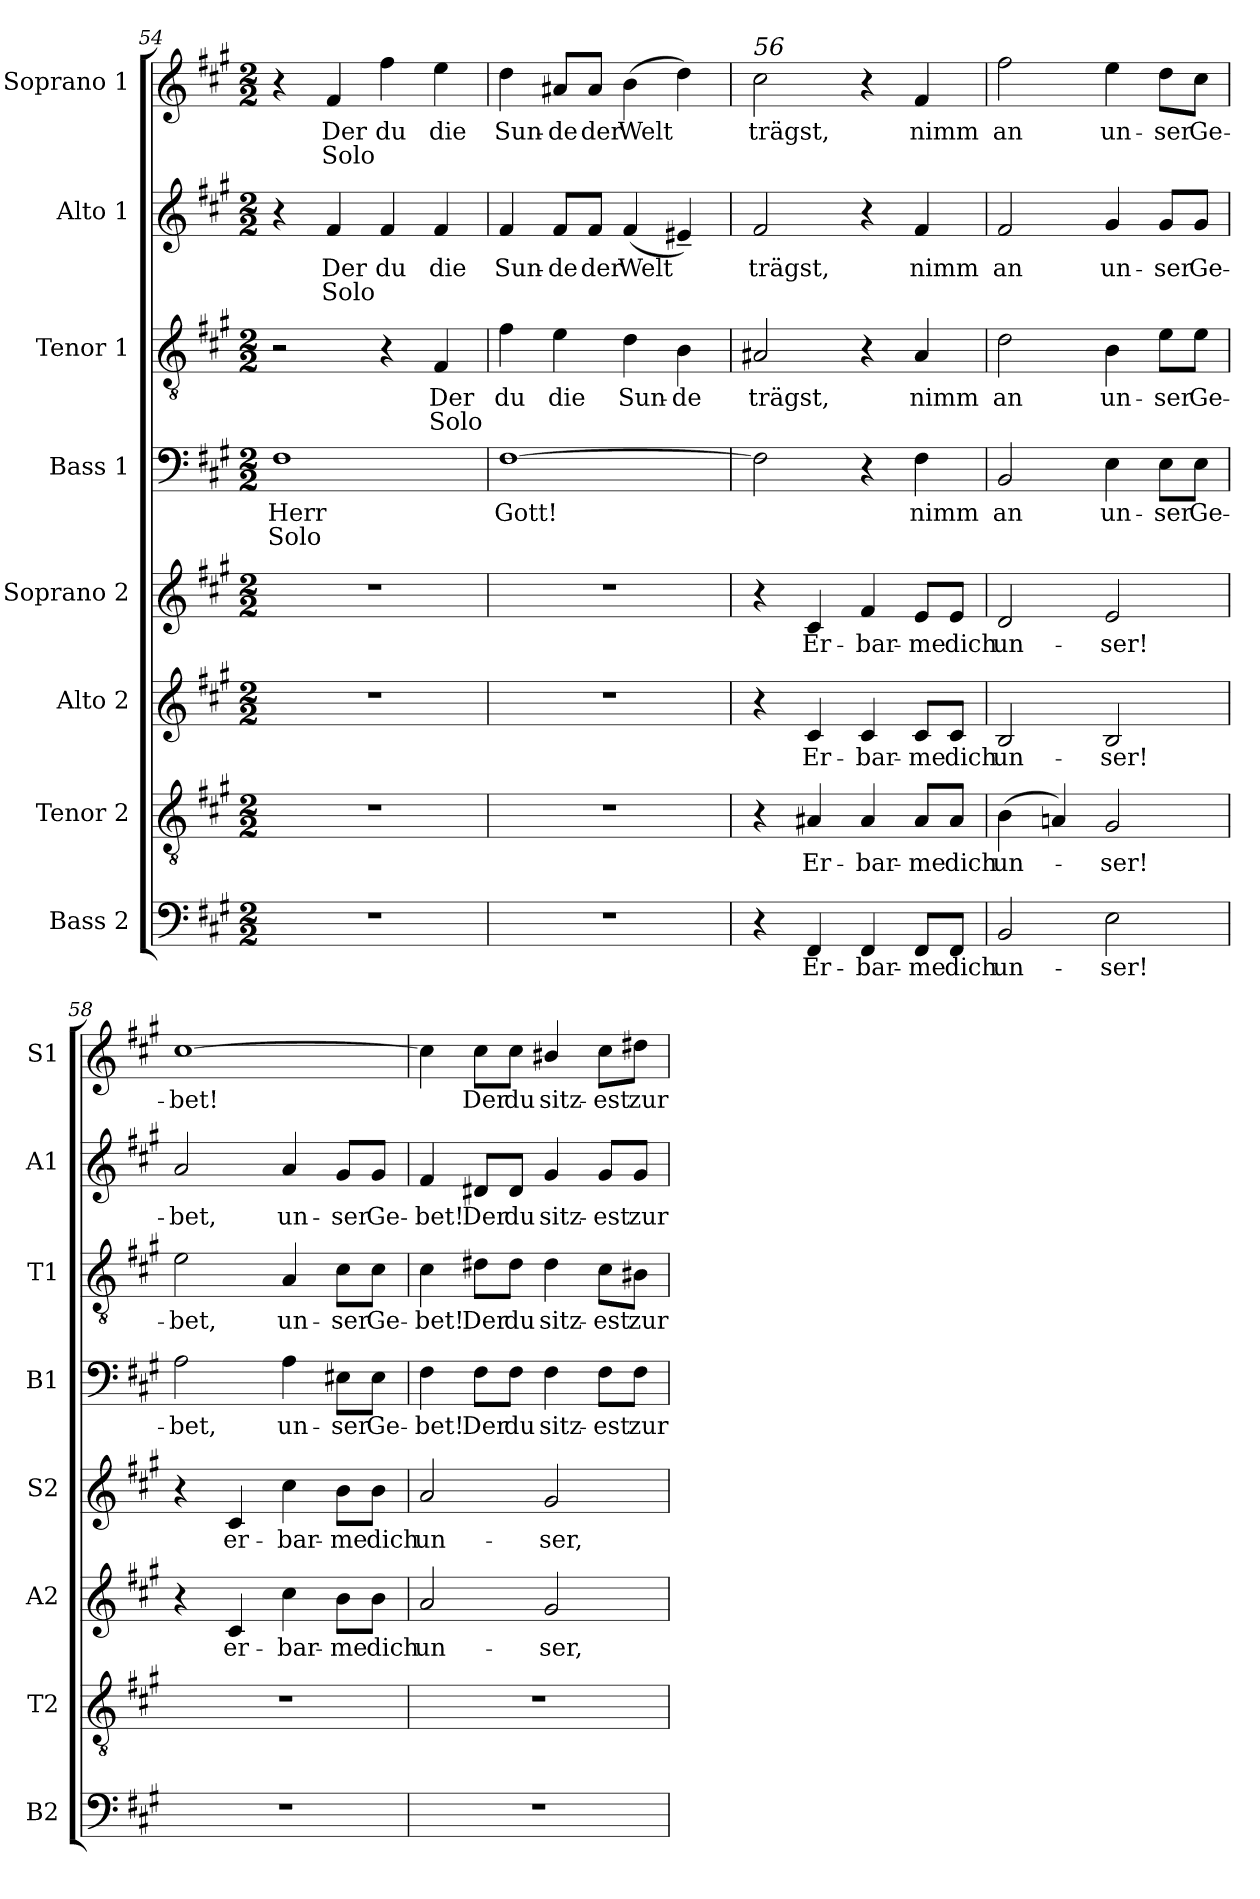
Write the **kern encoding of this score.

**kern	**text	**kern	**text	**kern	**text	**kern	**text	**kern	**text	**text	**kern	**text	**text	**kern	**text	**text	**kern	**text	**text
*part8	*part8	*part7	*part7	*part6	*part6	*part5	*part5	*part4	*part4	*part4	*part3	*part3	*part3	*part2	*part2	*part2	*part1	*part1	*part1
*staff8	*staff8	*staff7	*staff7	*staff6	*staff6	*staff5	*staff5	*staff4	*staff4	*staff4	*staff3	*staff3	*staff3	*staff2	*staff2	*staff2	*staff1	*staff1	*staff1
*I"Bass 2	*	*I"Tenor 2	*	*I"Alto 2	*	*I"Soprano 2	*	*I"Bass 1	*	*	*I"Tenor 1	*	*	*I"Alto 1	*	*	*I"Soprano 1	*	*
*I'B2	*	*I'T2	*	*I'A2	*	*I'S2	*	*I'B1	*	*	*I'T1	*	*	*I'A1	*	*	*I'S1	*	*
*clefF4	*	*clefGv2	*	*clefG2	*	*clefG2	*	*clefF4	*	*	*clefGv2	*	*	*clefG2	*	*	*clefG2	*	*
*k[f#c#g#]	*	*k[f#c#g#]	*	*k[f#c#g#]	*	*k[f#c#g#]	*	*k[f#c#g#]	*	*	*k[f#c#g#]	*	*	*k[f#c#g#]	*	*	*k[f#c#g#]	*	*
*M2/2	*	*M2/2	*	*M2/2	*	*M2/2	*	*M2/2	*	*	*M2/2	*	*	*M2/2	*	*	*M2/2	*	*
=54	=54	=54	=54	=54	=54	=54	=54	=54	=54	=54	=54	=54	=54	=54	=54	=54	=54	=54	=54
!	!	!	!	!	!	!	!	!	!LO:LY:b	!LO:LY:b	!	!	!	!	!	!	!	!	!
1r	.	1r	.	1r	.	1r	.	1F#	Herr	Solo	2r	.	.	4r	.	.	4r	.	.
!	!	!	!	!	!	!	!	!	!	!	!	!	!	!	!LO:LY:b	!LO:LY:b	!	!LO:LY:b	!LO:LY:b
.	.	.	.	.	.	.	.	.	.	.	.	.	.	4f#/	Der	Solo	4f#/	Der	Solo
!	!	!	!	!	!	!	!	!	!	!	!	!	!	!	!LO:LY:b	!	!	!LO:LY:b	!
.	.	.	.	.	.	.	.	.	.	.	4r	.	.	4f#/	du	.	4ff#\	du	.
!	!	!	!	!	!	!	!	!	!	!	!	!LO:LY:b	!LO:LY:b	!	!LO:LY:b	!	!	!LO:LY:b	!
.	.	.	.	.	.	.	.	.	.	.	4F#/	Der	Solo	4f#/	die	.	4ee\	die	.
=55	=55	=55	=55	=55	=55	=55	=55	=55	=55	=55	=55	=55	=55	=55	=55	=55	=55	=55	=55
!	!	!	!	!	!	!	!	!	!LO:LY:b	!	!	!LO:LY:b	!	!	!LO:LY:b	!	!	!LO:LY:b	!
1r	.	1r	.	1r	.	1r	.	[1F#	Gott!	.	4f#\	du	.	4f#/	Sun-	.	4dd\	Sun-	.
!	!	!	!	!	!	!	!	!	!	!	!	!LO:LY:b	!	!	!LO:LY:b	!	!	!LO:LY:b	!
.	.	.	.	.	.	.	.	.	.	.	4e\	die	.	8f#/L	-de	.	8a#X/L	-de	.
!	!	!	!	!	!	!	!	!	!	!	!	!	!	!	!LO:LY:b	!	!	!LO:LY:b	!
.	.	.	.	.	.	.	.	.	.	.	.	.	.	8f#/J	der	.	8a#/J	der	.
!	!	!	!	!	!	!	!	!	!	!	!	!LO:LY:b	!	!	!LO:LY:b	!	!	!LO:LY:b	!
.	.	.	.	.	.	.	.	.	.	.	4d\	Sun-	.	(<4f#/	Welt	.	(>4b\	Welt	.
!	!	!	!	!	!	!	!	!	!	!	!	!LO:LY:b	!	!	!	!	!	!	!
.	.	.	.	.	.	.	.	.	.	.	4B\	-de	.	4e#X~/)	.	.	4dd\)	.	.
!!LO:PB:g=z
=56	=56	=56	=56	=56	=56	=56	=56	=56	=56	=56	=56	=56	=56	=56	=56	=56	=56	=56	=56
!	!	!	!	!	!	!	!	!	!	!	!	!	!	!	!	!	!LO:TX:a:i:t=56	!	!
!	!	!	!	!	!	!	!	!	!	!	!	!LO:LY:b	!	!	!LO:LY:b	!	!	!LO:LY:b	!
4r	.	4r	.	4r	.	4r	.	2F#\]	.	.	2A#X/	-trägst,	.	2f#/	-trägst,	.	2cc#\	-trägst,	.
!	!LO:LY:b	!	!LO:LY:b	!	!LO:LY:b	!	!LO:LY:b	!	!	!	!	!	!	!	!	!	!	!	!
4FF#/	Er-	4A#X/	Er-	4c#/	Er-	4c#/	Er-	.	.	.	.	.	.	.	.	.	.	.	.
!	!LO:LY:b	!	!LO:LY:b	!	!LO:LY:b	!	!LO:LY:b	!	!	!	!	!	!	!	!	!	!	!	!
4FF#/	-bar-	4A#/	-bar-	4c#/	-bar-	4f#/	-bar-	4r	.	.	4r	.	.	4r	.	.	4r	.	.
!	!LO:LY:b	!	!LO:LY:b	!	!LO:LY:b	!	!LO:LY:b	!	!LO:LY:b	!	!	!LO:LY:b	!	!	!LO:LY:b	!	!	!LO:LY:b	!
8FF#/L	-me	8A#/L	-me	8c#/L	-me	8e/L	-me	4F#\	nimm	.	4A#/	nimm	.	4f#/	nimm	.	4f#/	nimm	.
!	!LO:LY:b	!	!LO:LY:b	!	!LO:LY:b	!	!LO:LY:b	!	!	!	!	!	!	!	!	!	!	!	!
8FF#/J	dich	8A#/J	dich	8c#/J	dich	8e/J	dich	.	.	.	.	.	.	.	.	.	.	.	.
=57	=57	=57	=57	=57	=57	=57	=57	=57	=57	=57	=57	=57	=57	=57	=57	=57	=57	=57	=57
!	!LO:LY:b	!	!LO:LY:b	!	!LO:LY:b	!	!LO:LY:b	!	!LO:LY:b	!	!	!LO:LY:b	!	!	!LO:LY:b	!	!	!LO:LY:b	!
2BB/	un-	(>4B\	un-	2B/	un-	2d/	un-	2BB/	an	.	2d\	an	.	2f#/	an	.	2ff#\	an	.
.	.	4An/)	.	.	.	.	.	.	.	.	.	.	.	.	.	.	.	.	.
!	!LO:LY:b	!	!LO:LY:b	!	!LO:LY:b	!	!LO:LY:b	!	!LO:LY:b	!	!	!LO:LY:b	!	!	!LO:LY:b	!	!	!LO:LY:b	!
2E\	-ser!	2G#/	-ser!	2B/	-ser!	2e/	-ser!	4E\	un-	.	4B\	un-	.	4g#/	un-	.	4ee\	un-	.
!	!	!	!	!	!	!	!	!	!LO:LY:b	!	!	!LO:LY:b	!	!	!LO:LY:b	!	!	!LO:LY:b	!
.	.	.	.	.	.	.	.	8E\L	-ser	.	8e\L	-ser	.	8g#/L	-ser	.	8dd\L	-ser	.
!	!	!	!	!	!	!	!	!	!LO:LY:b	!	!	!LO:LY:b	!	!	!LO:LY:b	!	!	!LO:LY:b	!
.	.	.	.	.	.	.	.	8E\J	Ge-	.	8e\J	Ge-	.	8g#/J	Ge-	.	8cc#\J	Ge-	.
=58	=58	=58	=58	=58	=58	=58	=58	=58	=58	=58	=58	=58	=58	=58	=58	=58	=58	=58	=58
!	!	!	!	!	!	!	!	!	!LO:LY:b	!	!	!LO:LY:b	!	!	!LO:LY:b	!	!	!LO:LY:b	!
1r	.	1r	.	4r	.	4r	.	2A\	-bet,	.	2e\	-bet,	.	2a/	-bet,	.	[1cc#	-bet!	.
!	!	!	!	!	!LO:LY:b	!	!LO:LY:b	!	!	!	!	!	!	!	!	!	!	!	!
.	.	.	.	4c#/	er-	4c#/	er-	.	.	.	.	.	.	.	.	.	.	.	.
!	!	!	!	!	!LO:LY:b	!	!LO:LY:b	!	!LO:LY:b	!	!	!LO:LY:b	!	!	!LO:LY:b	!	!	!	!
.	.	.	.	4cc#\	-bar-	4cc#\	-bar-	4A\	un-	.	4A/	un-	.	4a/	un-	.	.	.	.
!	!	!	!	!	!LO:LY:b	!	!LO:LY:b	!	!LO:LY:b	!	!	!LO:LY:b	!	!	!LO:LY:b	!	!	!	!
.	.	.	.	8b\L	-me	8b\L	-me	8E#X\L	-ser	.	8c#\L	-ser	.	8g#/L	-ser	.	.	.	.
!	!	!	!	!	!LO:LY:b	!	!LO:LY:b	!	!LO:LY:b	!	!	!LO:LY:b	!	!	!LO:LY:b	!	!	!	!
.	.	.	.	8b\J	dich	8b\J	dich	8E#\J	Ge-	.	8c#\J	Ge-	.	8g#/J	Ge-	.	.	.	.
=59	=59	=59	=59	=59	=59	=59	=59	=59	=59	=59	=59	=59	=59	=59	=59	=59	=59	=59	=59
!	!	!	!	!	!LO:LY:b	!	!LO:LY:b	!	!LO:LY:b	!	!	!LO:LY:b	!	!	!LO:LY:b	!	!	!	!
1r	.	1r	.	2a/	un-	2a/	un-	4F#\	-bet!	.	4c#\	-bet!	.	4f#/	-bet!	.	4cc#\]	.	.
!	!	!	!	!	!	!	!	!	!LO:LY:b	!	!	!LO:LY:b	!	!	!LO:LY:b	!	!	!LO:LY:b	!
.	.	.	.	.	.	.	.	8F#\L	Der	.	8d#X\L	Der	.	8d#X/L	Der	.	8cc#\L	Der	.
!	!	!	!	!	!	!	!	!	!LO:LY:b	!	!	!LO:LY:b	!	!	!LO:LY:b	!	!	!LO:LY:b	!
.	.	.	.	.	.	.	.	8F#\J	du	.	8d#\J	du	.	8d#/J	du	.	8cc#\J	du	.
!	!	!	!	!	!LO:LY:b	!	!LO:LY:b	!	!LO:LY:b	!	!	!LO:LY:b	!	!	!LO:LY:b	!	!	!LO:LY:b	!
.	.	.	.	2g#/	-ser,	2g#/	-ser,	4F#\	sitz-	.	4d#\	sitz-	.	4g#/	sitz-	.	4b#X/	sitz-	.
!	!	!	!	!	!	!	!	!	!LO:LY:b	!	!	!LO:LY:b	!	!	!LO:LY:b	!	!	!LO:LY:b	!
.	.	.	.	.	.	.	.	8F#\L	-est	.	8c#\L	-est	.	8g#/L	-est	.	8cc#\L	-est	.
!	!	!	!	!	!	!	!	!	!LO:LY:b	!	!	!LO:LY:b	!	!	!LO:LY:b	!	!	!LO:LY:b	!
.	.	.	.	.	.	.	.	8F#\J	zur	.	8B#X\J	zur	.	8g#/J	zur	.	8dd#X\J	zur	.
=	=	=	=	=	=	=	=	=	=	=	=	=	=	=	=	=	=	=	=
*-	*-	*-	*-	*-	*-	*-	*-	*-	*-	*-	*-	*-	*-	*-	*-	*-	*-	*-	*-
